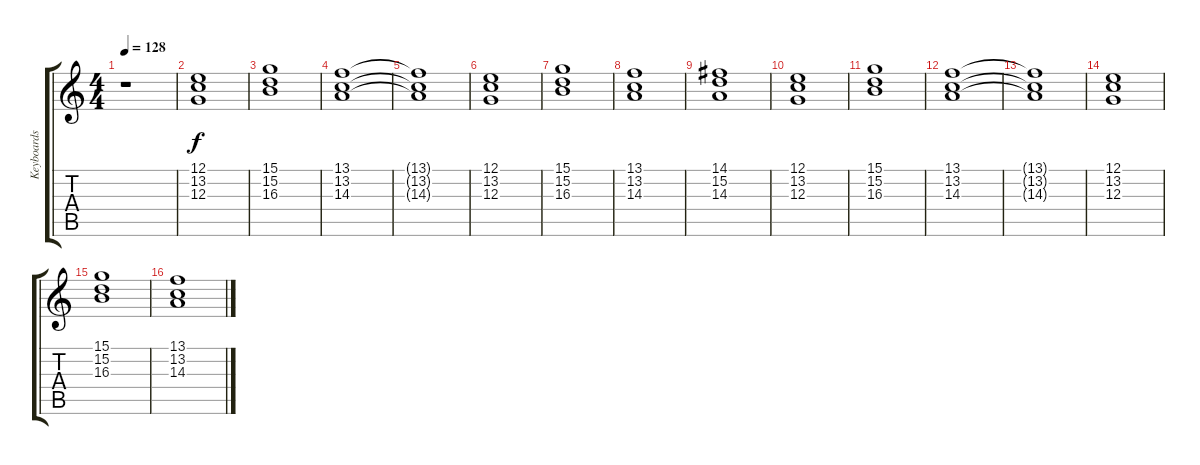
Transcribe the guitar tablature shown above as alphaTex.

\track ("Keyboards 2" "Keyboards ") {instrument synthstrings1}
\staff {score tabs}
\tuning (E4 B3 G3 D3 A2 E2) {hide}
\ts (4 4)
\tempo 128
\clef g2
\ks c
r.1{dy f} |
(12.1 13.2 12.3).1 |
(15.1 15.2 16.3).1 |
(13.1 13.2 14.3).1 |
(13.1{t} 13.2{t} 14.3{t}).1 |
(12.1 13.2 12.3).1 |
(15.1 15.2 16.3).1 |
(13.1 13.2 14.3).1 |
(14.1 15.2 14.3).1 |
(12.1 13.2 12.3).1 |
(15.1 15.2 16.3).1 |
(13.1 13.2 14.3).1 |
(13.1{t} 13.2{t} 14.3{t}).1 |
(12.1 13.2 12.3).1 |
(15.1 15.2 16.3).1 |
(13.1 13.2 14.3).1
